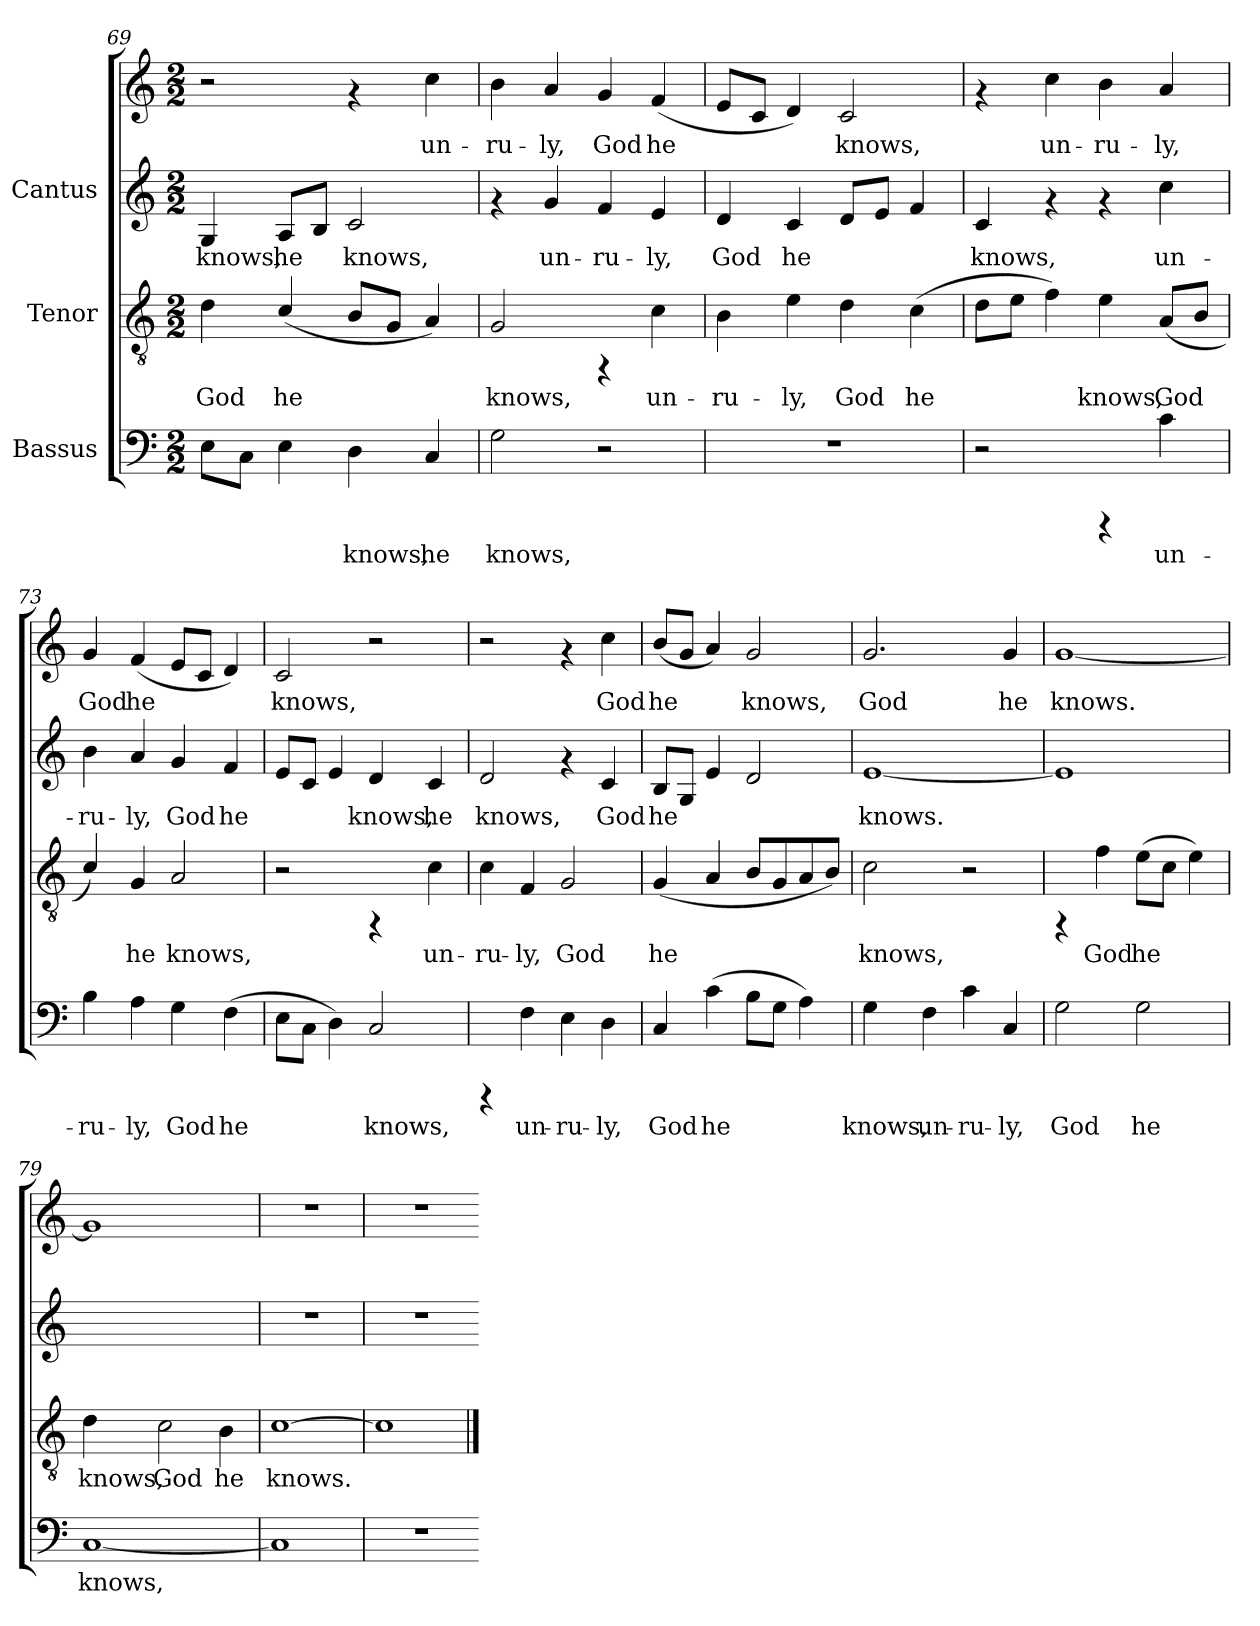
**kern	**text	**kern	**text	**kern	**text	**kern	**text
*part3	*part3	*part2	*part2	*part1	*part1	*part1	*part1
*staff4	*staff4	*staff3	*staff3	*staff2	*staff2	*staff1	*staff1
*I"Bassus	*	*I"Tenor	*	*I"Cantus	*	*	*
!!LO:LB:g=z
*clefF4	*	*clefGv2	*	*clefG2	*	*clefG2	*
*M2/2	*	*M2/2	*	*M2/2	*	*M2/2	*
=69	=69	=69	=69	=69	=69	=69	=69
!	!LO:LY:b:cj	!	!LO:LY:b:cj	!	!LO:LY:b:cj	!	!
8E\L	.	4d\	God	4G/	-knows,	2r	.
!	!LO:LY:b:cj	!	!	!	!	!	!
8C\J	.	.	.	.	.	.	.
!	!LO:LY:b:cj	!	!LO:LY:b:cj	!	!LO:LY:b:cj	!	!
4E\	.	(<4c/	he	8A/L	he	.	.
!	!	!	!	!	!LO:LY:b:cj	!	!
.	.	.	.	8B/J	.	.	.
!	!LO:LY:b:cj	!	!LO:LY:b:cj	!	!LO:LY:b:cj	!	!
4D\	knows,	8B/L	.	2c/	knows,	4rf	.
!	!	!	!LO:LY:b:cj	!	!	!	!
.	.	8G/J	.	.	.	.	.
!	!LO:LY:b:cj	!	!LO:LY:b:cj	!	!	!	!LO:LY:b:cj
4C/	he	4A/)	.	.	.	4cc\	un-
!!LO:PB:g=z
=70	=70	=70	=70	=70	=70	=70	=70
!	!LO:LY:b:cj	!	!LO:LY:b:cj	!	!	!	!LO:LY:b:cj
2G\	knows,	2G/	knows,	4rf	.	4b\	ru-
!	!	!	!	!	!LO:LY:b:cj	!	!LO:LY:b:cj
.	.	.	.	4g/	un-	4a/	-ly,
!	!	!	!	!	!LO:LY:b:cj	!	!LO:LY:b:cj
2r	.	4rFF	.	4f/	-ru-	4g/	God
!	!	!	!LO:LY:b:cj	!	!LO:LY:b:cj	!	!LO:LY:b:cj
.	.	4c\	un-	4e/	-ly,	(<4f/	he
!!LO:LB:g=z
=71	=71	=71	=71	=71	=71	=71	=71
!	!	!	!LO:LY:b:cj	!	!LO:LY:b:cj	!	!LO:LY:b:cj
1r	.	4B\	-ru-	4d/	God	8e/L	.
!	!	!	!	!	!	!	!LO:LY:b:cj
.	.	.	.	.	.	8c/J	.
!	!	!	!LO:LY:b:cj	!	!LO:LY:b:cj	!	!LO:LY:b:cj
.	.	4e\	-ly,	4c/	he	4d/)	.
!	!	!	!LO:LY:b:cj	!	!LO:LY:b:cj	!	!LO:LY:b:cj
.	.	4d\	God	8d/L	.	2c/	knows,
!	!	!	!	!	!LO:LY:b:cj	!	!
.	.	.	.	8e/J	.	.	.
!	!	!	!LO:LY:b:cj	!	!LO:LY:b:cj	!	!
.	.	(>4c\	he	4f/	.	.	.
!!LO:LB:g=z
=72	=72	=72	=72	=72	=72	=72	=72
!	!	!	!LO:LY:b:cj	!	!LO:LY:b:cj	!	!
2r	.	8d\L	.	4c/	knows,	4rf	.
!	!	!	!LO:LY:b:cj	!	!	!	!
.	.	8e\J	.	.	.	.	.
!	!	!	!LO:LY:b:cj	!	!	!	!LO:LY:b:cj
.	.	4f\)	.	4rf	.	4cc\	un-
!	!	!	!LO:LY:b:cj	!	!	!	!LO:LY:b:cj
4rCCC	.	4e\	knows,	4rf	.	4b\	-ru-
!	!LO:LY:b:cj	!	!LO:LY:b:cj	!	!LO:LY:b:cj	!	!LO:LY:b:cj
4c\	un-	(<8A/L	God	4cc\	un-	4a/	-ly,
!	!	!	!LO:LY:b:cj	!	!	!	!
.	.	8B/J	.	.	.	.	.
!!LO:LB:g=z
=73	=73	=73	=73	=73	=73	=73	=73
!	!LO:LY:b:cj	!	!LO:LY:b:cj	!	!LO:LY:b:cj	!	!LO:LY:b:cj
4B\	-ru-	4c/)	.	4b\	ru-	4g/	-God
!	!LO:LY:b:cj	!	!LO:LY:b:cj	!	!LO:LY:b:cj	!	!LO:LY:b:cj
4A\	-ly,	4G/	he	4a/	-ly,	(<4f/	he
!	!LO:LY:b:cj	!	!LO:LY:b:cj	!	!LO:LY:b:cj	!	!LO:LY:b:cj
4G\	God	2A/	knows,	4g/	God	8e/L	.
!	!	!	!	!	!	!	!LO:LY:b:cj
.	.	.	.	.	.	8c/J	.
!	!LO:LY:b:cj	!	!	!	!LO:LY:b:cj	!	!LO:LY:b:cj
(>4F\	he	.	.	4f/	he	4d/)	.
!!LO:PB:g=z
=74	=74	=74	=74	=74	=74	=74	=74
!	!LO:LY:b:cj	!	!	!	!LO:LY:b:cj	!	!LO:LY:b:cj
8E\L	.	2r	.	8e/L	.	2c/	knows,
!	!LO:LY:b:cj	!	!	!	!LO:LY:b:cj	!	!
8C\J	.	.	.	8c/J	.	.	.
!	!LO:LY:b:cj	!	!	!	!LO:LY:b:cj	!	!
4D\)	.	.	.	4e/	.	.	.
!	!LO:LY:b:cj	!	!	!	!LO:LY:b:cj	!	!
2C/	knows,	4rFF	.	4d/	knows,	2r	.
!	!	!	!LO:LY:b:cj	!	!LO:LY:b:cj	!	!
.	.	4c\	un-	4c/	he	.	.
!!LO:LB:g=z
=75	=75	=75	=75	=75	=75	=75	=75
!	!	!	!LO:LY:b:cj	!	!LO:LY:b:cj	!	!
4rCCC	.	4c\	-ru-	2d/	knows,	2r	.
!	!LO:LY:b:cj	!	!LO:LY:b:cj	!	!	!	!
4F\	un-	4F/	-ly,	.	.	.	.
!	!LO:LY:b:cj	!	!LO:LY:b:cj	!	!	!	!
4E\	-ru-	2G/	God	4rf	.	4rf	.
!	!LO:LY:b:cj	!	!	!	!LO:LY:b:cj	!	!LO:LY:b:cj
4D\	-ly,	.	.	4c/	God	4cc\	God
!!LO:LB:g=z
=76	=76	=76	=76	=76	=76	=76	=76
!	!LO:LY:b:cj	!	!LO:LY:b:cj	!	!LO:LY:b:cj	!	!LO:LY:b:cj
4C/	God	(<4G/	he	8B/L	he	(<8b/L	he
!	!	!	!	!	!LO:LY:b:cj	!	!LO:LY:b:cj
.	.	.	.	8G/J	.	8g/J	.
!	!LO:LY:b:cj	!	!LO:LY:b:cj	!	!LO:LY:b:cj	!	!LO:LY:b:cj
(>4c\	he	4A/	.	4e/	.	4a/)	.
!	!LO:LY:b:cj	!	!LO:LY:b:cj	!	!LO:LY:b:cj	!	!LO:LY:b:cj
8B\L	.	8B/L	.	2d/	.	2g/	knows,
!	!LO:LY:b:cj	!	!LO:LY:b:cj	!	!	!	!
8G\J	.	8G/	.	.	.	.	.
!	!LO:LY:b:cj	!	!LO:LY:b:cj	!	!	!	!
4A\)	.	8A/	.	.	.	.	.
!	!	!	!LO:LY:b:cj	!	!	!	!
.	.	8B/J)	.	.	.	.	.
=77	=77	=77	=77	=77	=77	=77	=77
!	!LO:LY:b:cj	!	!LO:LY:b:cj	!	!LO:LY:b:cj	!	!LO:LY:b:cj
4G\	knows,	2c\	knows,	[<1e	knows.	2.g/	God
!	!LO:LY:b:cj	!	!	!	!	!	!
4F\	un-	.	.	.	.	.	.
!	!LO:LY:b:cj	!	!	!	!	!	!
4c\	-ru-	2r	.	.	.	.	.
!	!LO:LY:b:cj	!	!	!	!	!	!LO:LY:b:cj
4C/	-ly,	.	.	.	.	4g/	he
=78	=78	=78	=78	=78	=78	=78	=78
!	!LO:LY:b:cj	!	!	!	!	!	!LO:LY:b:cj
2G\	God	4rFF	.	1e]	.	[<1g	knows.
!	!	!	!LO:LY:b:cj	!	!	!	!
.	.	4f\	God	.	.	.	.
!	!LO:LY:b:cj	!	!LO:LY:b:cj	!	!	!	!
2G\	he	(>8e\L	he	.	.	.	.
!	!	!	!LO:LY:b:cj	!	!	!	!
.	.	8c\J	.	.	.	.	.
!	!	!	!LO:LY:b:cj	!	!	!	!
.	.	4e\)	.	.	.	.	.
=79	=79	=79	=79	=79	=79	=79	=79
!	!LO:LY:b:cj	!	!LO:LY:b:cj	!	!	!	!
[<1C	knows,	4d\	knows,	1ryy	.	1g]	.
!	!	!	!LO:LY:b:cj	!	!	!	!
.	.	2c\	God	.	.	.	.
!	!	!	!LO:LY:b:cj	!	!	!	!
.	.	4B\	he	.	.	.	.
=80	=80	=80	=80	=80	=80	=80	=80
!	!	!	!LO:LY:b:cj	!	!	!	!
1C]	.	[>1c	knows.	1r	.	1r	.
!!LO:LB:g=z
=81	=81	=81	=81	=81	=81	=81	=81
1r	.	1c]	.	1r	.	1r	.
=	==	==	==	==	==	==	==
*-	*-	*-	*-	*-	*-	*-	*-
